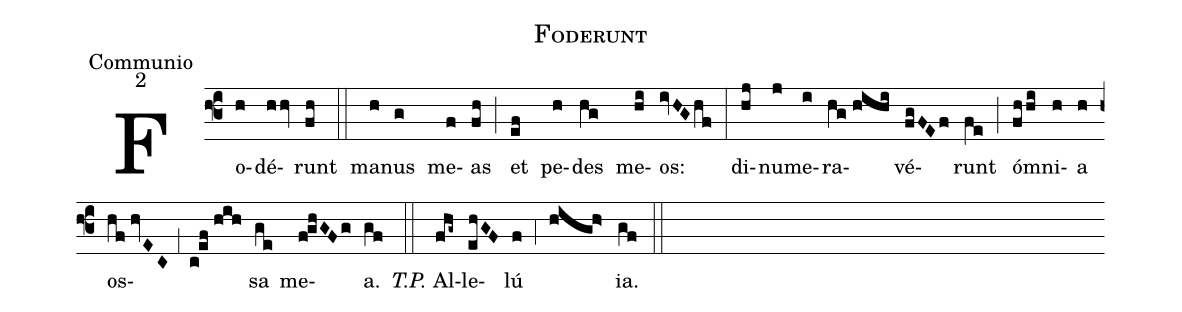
name:Foderunt;
office-part:Communio;
mode:2;
%%
(f3) Fo(h)dé(hhv)runt(fh) (::)
ma(h)nus(g) me(f)as(fh) (;) et(ef) pe(h)des(hg) me(hi)os:(ivHG/hf) (:)
di(hj)nu(j)me(i)ra(hg//hihi)vé(fgFEf)runt(fe) (;) óm(fhhi)ni(h)a(h) os(hf//hvEC,1c!ef//hih)sa(ge) me(f!ghGFg)a.(gf) (::) <i>T.P.</i> Al(fhg~)le(ehGF)lú(f)(,4)(high>)ia.(gf) (::)
